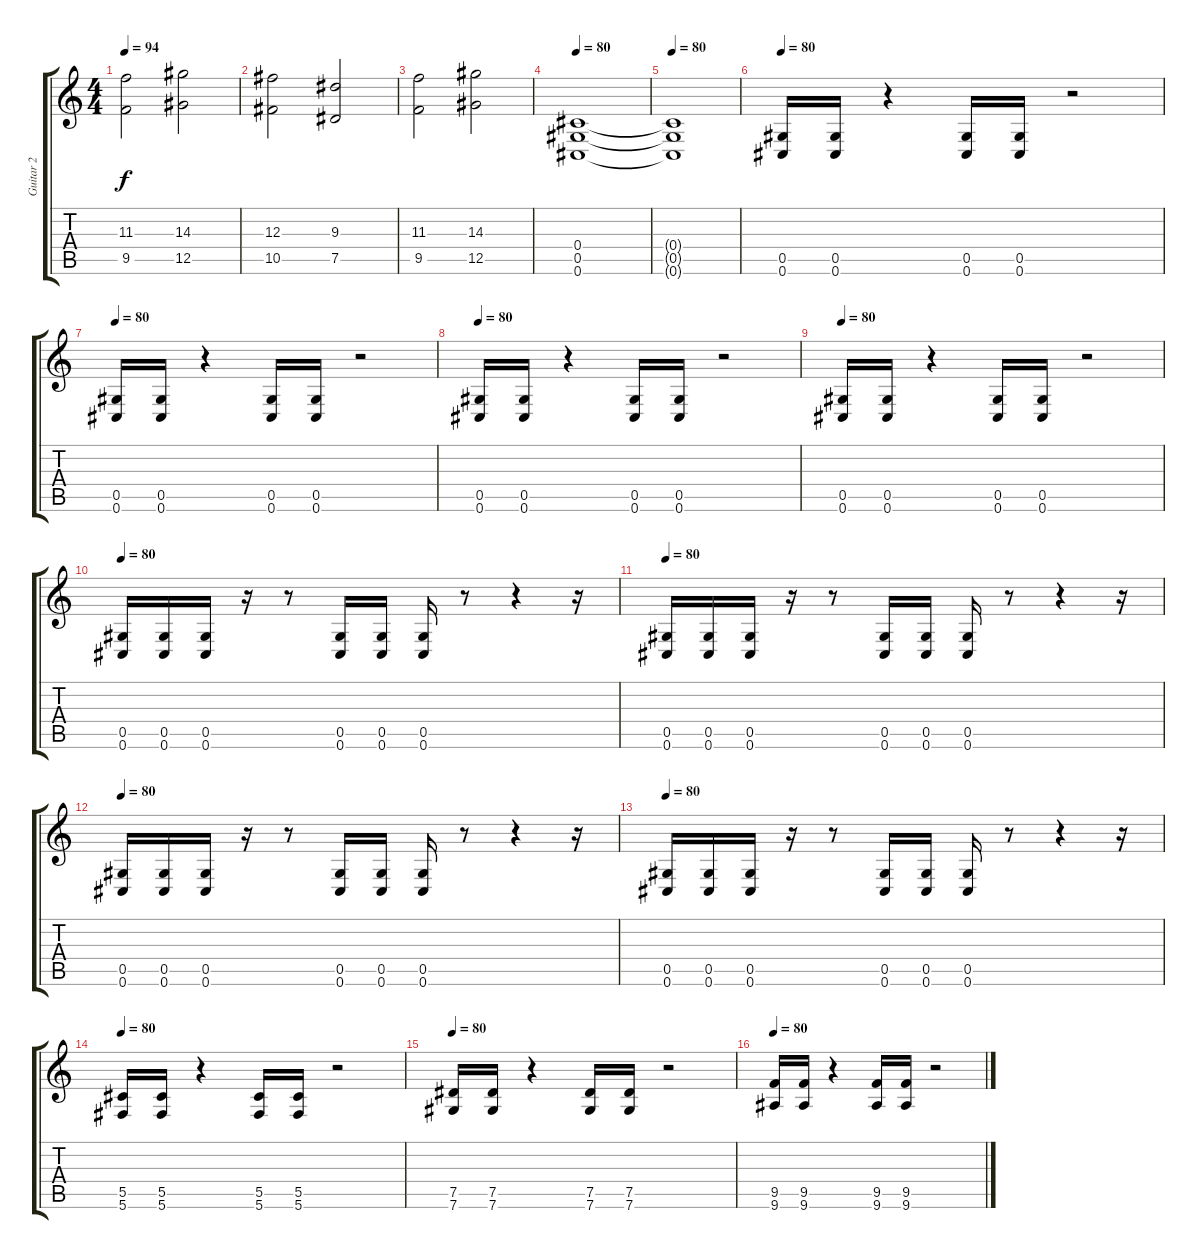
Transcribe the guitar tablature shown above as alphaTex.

\track ("Guitar 2" "Guitar 2") {instrument distortionguitar}
\staff {score tabs}
\tuning (Eb4 Bb3 Gb3 Db3 Ab2 Db2) {hide}
\ts (4 4)
\tempo 94
\clef g2
\ks c
(11.3 9.5).2{dy f} (14.3 12.5).2 |
(12.3 10.5).2 (9.3 7.5).2 |
(11.3 9.5).2 (14.3 12.5).2 |
\tempo 80
(0.4 0.5 0.6).1 |
\tempo 80
(0.4{t} 0.5{t} 0.6{t}).1 |
\tempo 80
(0.5 0.6).16 (0.5 0.6).16 r.4 (0.5 0.6).16 (0.5 0.6).16 r.2 |
\tempo 80
(0.5 0.6).16 (0.5 0.6).16 r.4 (0.5 0.6).16 (0.5 0.6).16 r.2 |
\tempo 80
(0.5 0.6).16 (0.5 0.6).16 r.4 (0.5 0.6).16 (0.5 0.6).16 r.2 |
\tempo 80
(0.5 0.6).16 (0.5 0.6).16 r.4 (0.5 0.6).16 (0.5 0.6).16 r.2 |
\tempo 80
(0.5 0.6).16 (0.5 0.6).16 (0.5 0.6).16 r.16 r.8 (0.5 0.6).16 (0.5 0.6).16 (0.5 0.6).16 r.8 r.4 r.16 |
\tempo 80
(0.5 0.6).16 (0.5 0.6).16 (0.5 0.6).16 r.16 r.8 (0.5 0.6).16 (0.5 0.6).16 (0.5 0.6).16 r.8 r.4 r.16 |
\tempo 80
(0.5 0.6).16 (0.5 0.6).16 (0.5 0.6).16 r.16 r.8 (0.5 0.6).16 (0.5 0.6).16 (0.5 0.6).16 r.8 r.4 r.16 |
\tempo 80
(0.5 0.6).16 (0.5 0.6).16 (0.5 0.6).16 r.16 r.8 (0.5 0.6).16 (0.5 0.6).16 (0.5 0.6).16 r.8 r.4 r.16 |
\tempo 80
(5.5 5.6).16 (5.5 5.6).16 r.4 (5.5 5.6).16 (5.5 5.6).16 r.2 |
\tempo 80
(7.5 7.6).16 (7.5 7.6).16 r.4 (7.5 7.6).16 (7.5 7.6).16 r.2 |
\tempo 80
(9.5 9.6).16 (9.5 9.6).16 r.4 (9.5 9.6).16 (9.5 9.6).16 r.2
